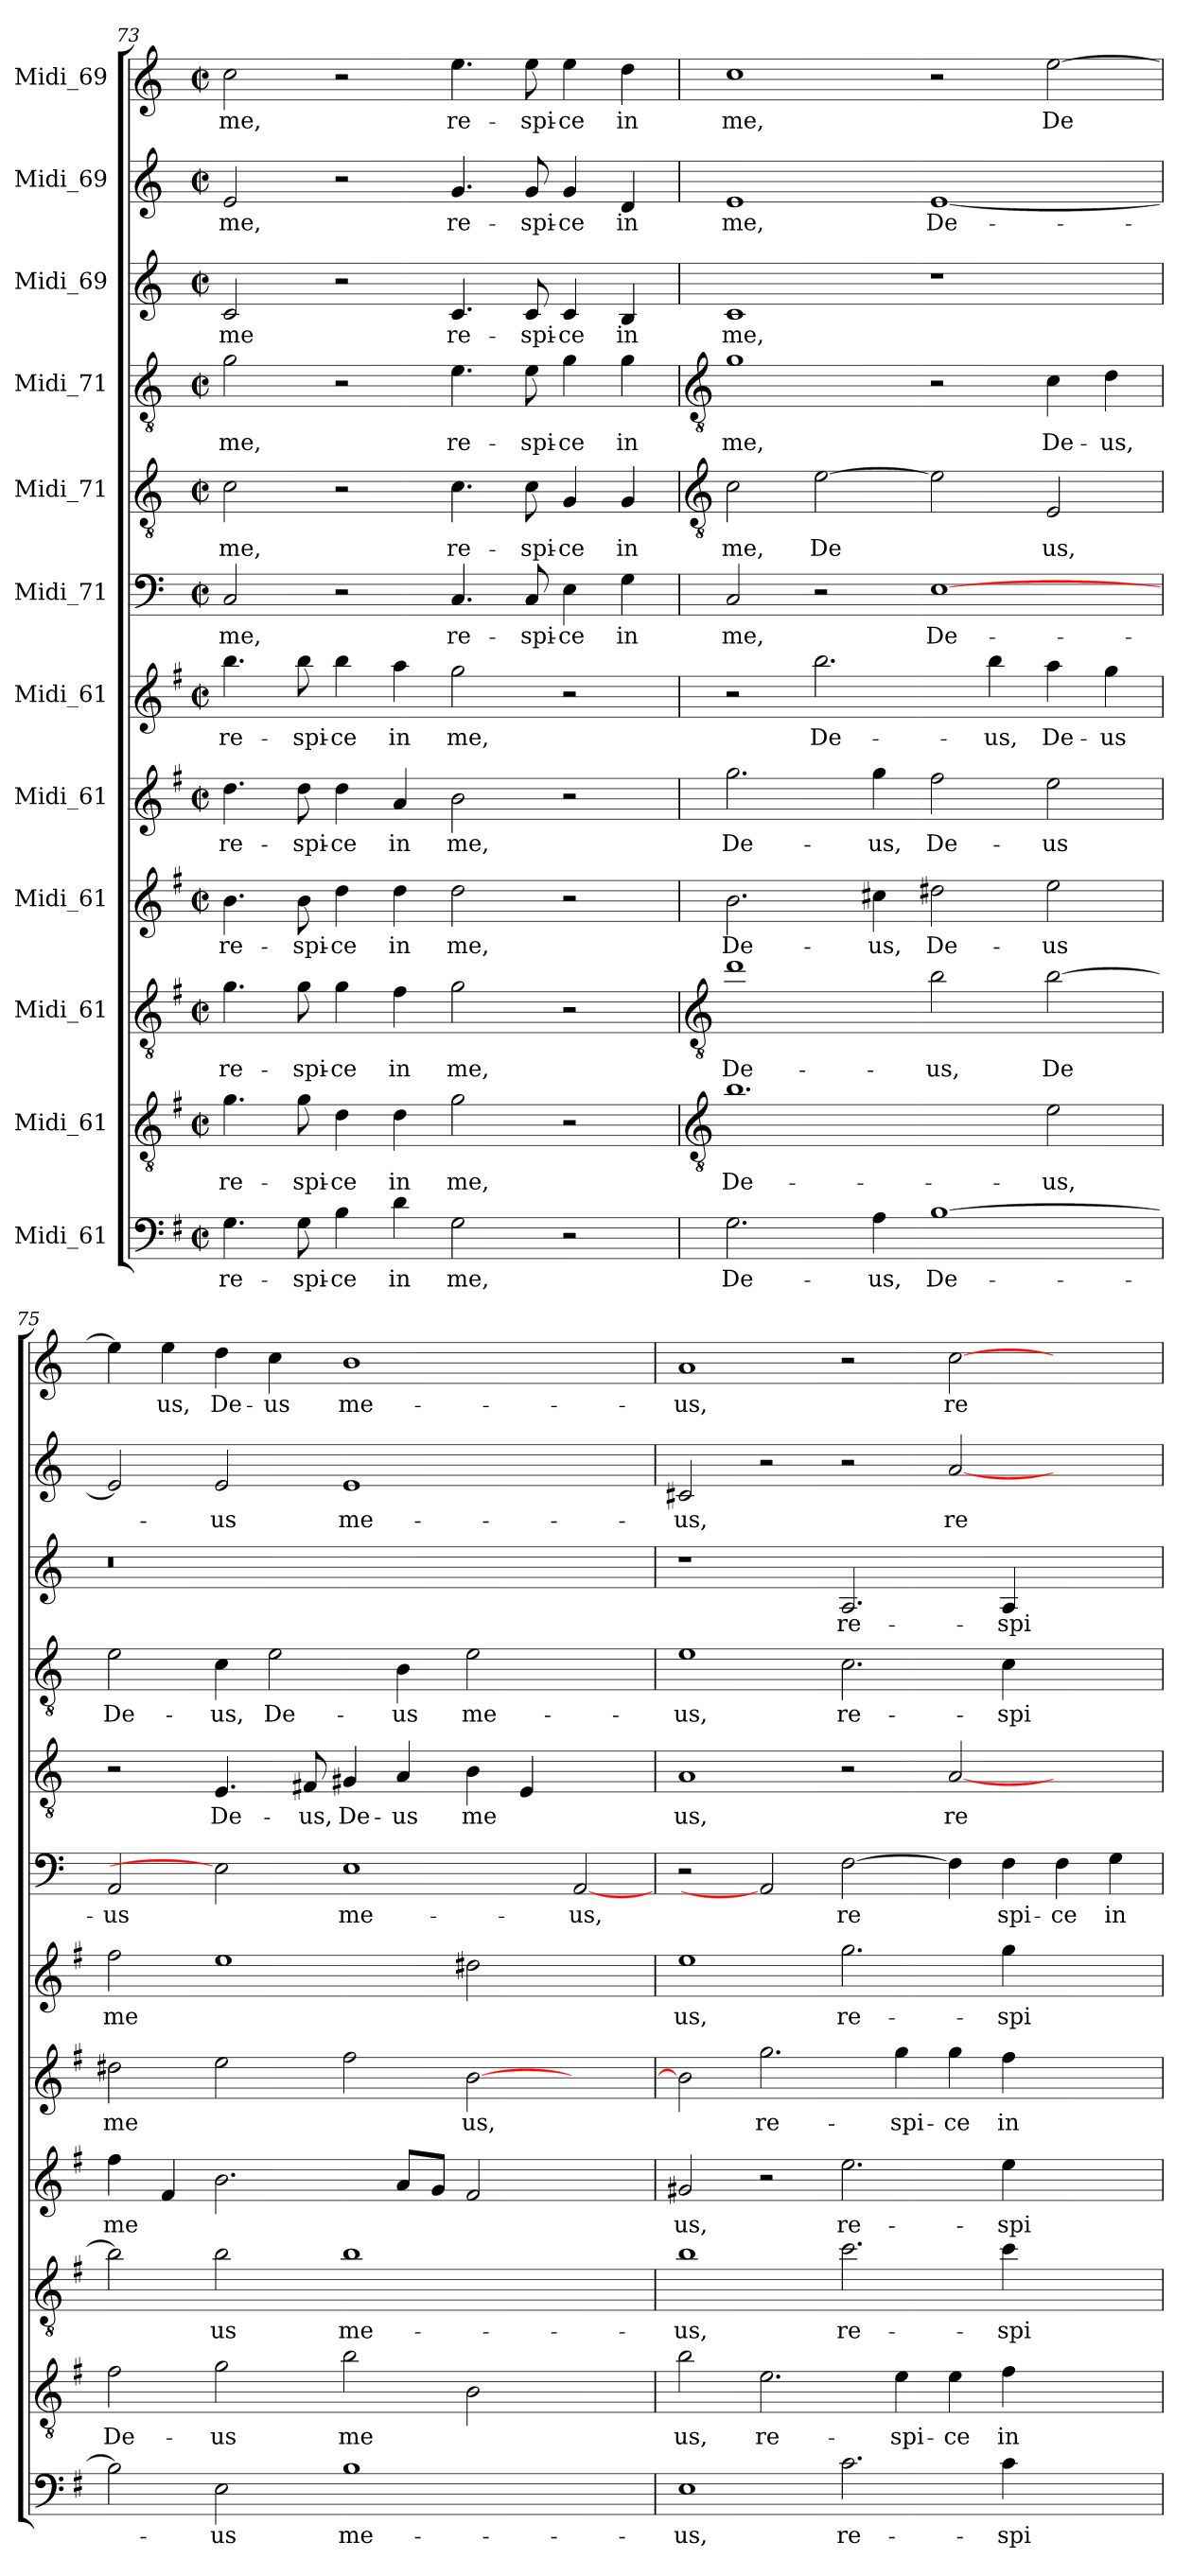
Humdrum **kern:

**kern	**text	**kern	**text	**kern	**text	**kern	**text	**kern	**text	**kern	**text	**kern	**text	**kern	**text	**kern	**text	**kern	**text	**kern	**text	**kern	**text
*part12	*part12	*part11	*part11	*part10	*part10	*part9	*part9	*part8	*part8	*part7	*part7	*part6	*part6	*part5	*part5	*part4	*part4	*part3	*part3	*part2	*part2	*part1	*part1
*staff12	*staff12	*staff11	*staff11	*staff10	*staff10	*staff9	*staff9	*staff8	*staff8	*staff7	*staff7	*staff6	*staff6	*staff5	*staff5	*staff4	*staff4	*staff3	*staff3	*staff2	*staff2	*staff1	*staff1
*I"Midi_61	*	*I"Midi_61	*	*I"Midi_61	*	*I"Midi_61	*	*I"Midi_61	*	*I"Midi_61	*	*I"Midi_71	*	*I"Midi_71	*	*I"Midi_71	*	*I"Midi_69	*	*I"Midi_69	*	*I"Midi_69	*
*clefF4	*	*clefGv2	*	*clefGv2	*	*clefG2	*	*clefG2	*	*clefG2	*	*clefF4	*	*clefGv2	*	*clefGv2	*	*clefG2	*	*clefG2	*	*clefG2	*
*ITrd4c7	*	*ITrd4c7	*	*ITrd4c7	*	*ITrd4c7	*	*ITrd4c7	*	*ITrd4c7	*	*	*	*	*	*	*	*	*	*	*	*	*
*k[]	*	*k[]	*	*k[]	*	*k[]	*	*k[]	*	*k[]	*	*k[]	*	*k[]	*	*k[]	*	*k[]	*	*k[]	*	*k[]	*
*C:	*	*C:	*	*C:	*	*C:	*	*C:	*	*C:	*	*C:	*	*C:	*	*C:	*	*C:	*	*C:	*	*C:	*
*M4/2	*	*M4/2	*	*M4/2	*	*M4/2	*	*M4/2	*	*M4/2	*	*M4/2	*	*M4/2	*	*M4/2	*	*M4/2	*	*M4/2	*	*M4/2	*
*met(c|)	*	*met(c|)	*	*met(c|)	*	*met(c|)	*	*met(c|)	*	*met(c|)	*	*met(c|)	*	*met(c|)	*	*met(c|)	*	*met(c|)	*	*met(c|)	*	*met(c|)	*
=73	=73	=73	=73	=73	=73	=73	=73	=73	=73	=73	=73	=73	=73	=73	=73	=73	=73	=73	=73	=73	=73	=73	=73
!	!LO:LY:b	!	!LO:LY:b	!	!LO:LY:b	!	!LO:LY:b	!	!LO:LY:b	!	!LO:LY:b	!	!LO:LY:b	!	!LO:LY:b	!	!LO:LY:b	!	!LO:LY:b	!	!LO:LY:b	!	!LO:LY:b
4.C	re-	4.c	re-	4.c	re-	4.e	re-	4.g	re-	4.ee	re-	2C	me,	2c	me,	2g	me,	2c	-me	2e	me,	2cc	me,
!	!LO:LY:b	!	!LO:LY:b	!	!LO:LY:b	!	!LO:LY:b	!	!LO:LY:b	!	!LO:LY:b	!	!	!	!	!	!	!	!	!	!	!	!
8C	-spi-	8c	-spi-	8c	-spi-	8e	-spi-	8g	-spi-	8ee	-spi-	.	.	.	.	.	.	.	.	.	.	.	.
!	!LO:LY:b	!	!LO:LY:b	!	!LO:LY:b	!	!LO:LY:b	!	!LO:LY:b	!	!LO:LY:b	!	!	!	!	!	!	!	!	!	!	!	!
4E	-ce	4G	-ce	4c	-ce	4g	-ce	4g	-ce	4ee	-ce	2r	.	2r	.	2r	.	2r	.	2r	.	2r	.
!	!LO:LY:b	!	!LO:LY:b	!	!LO:LY:b	!	!LO:LY:b	!	!LO:LY:b	!	!LO:LY:b	!	!	!	!	!	!	!	!	!	!	!	!
4G	in	4G	in	4B	in	4g	in	4d	in	4dd	in	.	.	.	.	.	.	.	.	.	.	.	.
!	!LO:LY:b	!	!LO:LY:b	!	!LO:LY:b	!	!LO:LY:b	!	!LO:LY:b	!	!LO:LY:b	!	!LO:LY:b	!	!LO:LY:b	!	!LO:LY:b	!	!LO:LY:b	!	!LO:LY:b	!	!LO:LY:b
2C	me,	2c	me,	2c	me,	2g	me,	2e	me,	2cc	me,	4.C	re-	4.c	re-	4.e	re-	4.c	re-	4.g	re-	4.ee	re-
!	!	!	!	!	!	!	!	!	!	!	!	!	!LO:LY:b	!	!LO:LY:b	!	!LO:LY:b	!	!LO:LY:b	!	!LO:LY:b	!	!LO:LY:b
.	.	.	.	.	.	.	.	.	.	.	.	8C	-spi-	8c	-spi-	8e	-spi-	8c	-spi-	8g	-spi-	8ee	-spi-
!	!	!	!	!	!	!	!	!	!	!	!	!	!LO:LY:b	!	!LO:LY:b	!	!LO:LY:b	!	!LO:LY:b	!	!LO:LY:b	!	!LO:LY:b
2r	.	2r	.	2r	.	2r	.	2r	.	2r	.	4E	-ce	4G	-ce	4g	-ce	4c	-ce	4g	-ce	4ee	-ce
!	!	!	!	!	!	!	!	!	!	!	!	!	!LO:LY:b	!	!LO:LY:b	!	!LO:LY:b	!	!LO:LY:b	!	!LO:LY:b	!	!LO:LY:b
.	.	.	.	.	.	.	.	.	.	.	.	4G	in	4G	in	4g	in	4B	in	4d	in	4dd	in
!!LO:LB:g=z
=74	=74	=74	=74	=74	=74	=74	=74	=74	=74	=74	=74	=74	=74	=74	=74	=74	=74	=74	=74	=74	=74	=74	=74
*	*	*clefGv2	*	*clefGv2	*	*	*	*	*	*	*	*	*	*clefGv2	*	*clefGv2	*	*	*	*	*	*	*
!	!LO:LY:b	!	!LO:LY:b	!	!LO:LY:b	!	!LO:LY:b	!	!LO:LY:b	!	!	!	!LO:LY:b	!	!LO:LY:b	!	!LO:LY:b	!	!LO:LY:b	!	!LO:LY:b	!	!LO:LY:b
2.C	De-	1.e	De-	1g	De-	2.e	De-	2.cc	De-	2r	.	2C	me,	2c	me,	1g	me,	1c	me,	1e	me,	1cc	me,
!	!	!	!	!	!	!	!	!	!	!	!LO:LY:b	!	!	!	!LO:LY:b	!	!	!	!	!	!	!	!
.	.	.	.	.	.	.	.	.	.	2.ee	De-	2r	.	[2e	De	.	.	.	.	.	.	.	.
!	!LO:LY:b	!	!	!	!	!	!LO:LY:b	!	!LO:LY:b	!	!	!	!	!	!	!	!	!	!	!	!	!	!
4D	-us,	.	.	.	.	4f#X	-us,	4cc	-us,	.	.	.	.	.	.	.	.	.	.	.	.	.	.
!	!LO:LY:b	!	!	!	!LO:LY:b	!	!LO:LY:b	!	!LO:LY:b	!	!	!	!LO:LY:b	!	!	!	!	!	!	!	!LO:LY:b	!	!
[1E	De-	.	.	2e	-us,	2g#X	De-	2b	De-	.	.	[1E	De-	2e]	.	2r	.	1r	.	[1e	De-	2r	.
!	!	!	!	!	!	!	!	!	!	!	!LO:LY:b	!	!	!	!	!	!	!	!	!	!	!	!
.	.	.	.	.	.	.	.	.	.	4ee	-us,	.	.	.	.	.	.	.	.	.	.	.	.
!	!	!	!LO:LY:b	!	!LO:LY:b	!	!LO:LY:b	!	!LO:LY:b	!	!LO:LY:b	!	!	!	!LO:LY:b	!	!LO:LY:b	!	!	!	!	!	!LO:LY:b
.	.	2A	-us,	[2e	De	2a	-us	2a	-us	4dd	De-	.	.	2E	us,	4c	De-	.	.	.	.	[2ee	De
!	!	!	!	!	!	!	!	!	!	!	!LO:LY:b	!	!	!	!	!	!LO:LY:b	!	!	!	!	!	!
.	.	.	.	.	.	.	.	.	.	4cc	-us	.	.	.	.	4d	-us,	.	.	.	.	.	.
=75	=75	=75	=75	=75	=75	=75	=75	=75	=75	=75	=75	=75	=75	=75	=75	=75	=75	=75	=75	=75	=75	=75	=75
!	!	!	!LO:LY:b	!	!	!	!LO:LY:b	!	!LO:LY:b	!	!LO:LY:b	!	!LO:LY:b	!	!	!	!LO:LY:b	!	!	!	!	!	!
2E]	.	2B	De-	2e]	.	4b	me	2g#X	me	2b	me	2AA	-us	2r	.	2e	De-	0r	.	2e]	.	4ee]	.
!	!	!	!	!	!	!	!	!	!	!	!	!	!	!	!	!	!	!	!	!	!	!	!LO:LY:b
.	.	.	.	.	.	4B	.	.	.	.	.	.	.	.	.	.	.	.	.	.	.	4ee	us,
!	!LO:LY:b	!	!LO:LY:b	!	!LO:LY:b	!	!	!	!	!	!	!	!	!	!LO:LY:b	!	!LO:LY:b	!	!	!	!LO:LY:b	!	!LO:LY:b
2AA	-us	2c	-us	2e	us	2.e	.	2a	.	1a	.	2E]	.	4.E	De-	4c	-us,	.	.	2e	-us	4dd	De-
!	!	!	!	!	!	!	!	!	!	!	!	!	!	!	!	!	!LO:LY:b	!	!	!	!	!	!LO:LY:b
.	.	.	.	.	.	.	.	.	.	.	.	.	.	.	.	2e	De-	.	.	.	.	4cc	-us
!	!	!	!	!	!	!	!	!	!	!	!	!	!	!	!LO:LY:b	!	!	!	!	!	!	!	!
.	.	.	.	.	.	.	.	.	.	.	.	.	.	8F#X	-us,	.	.	.	.	.	.	.	.
!	!LO:LY:b	!	!LO:LY:b	!	!LO:LY:b	!	!	!	!	!	!	!	!LO:LY:b	!	!LO:LY:b	!	!	!	!	!	!LO:LY:b	!	!LO:LY:b
1E	me-	2e	me	1e	me-	.	.	2b	.	.	.	1E	me-	4G#X	De-	.	.	.	.	1e	me-	1b	me-
!	!	!	!	!	!	!	!	!	!	!	!	!	!	!	!LO:LY:b	!	!LO:LY:b	!	!	!	!	!	!
.	.	.	.	.	.	8dL	.	.	.	.	.	.	.	4A	-us	4B	-us	.	.	.	.	.	.
.	.	.	.	.	.	8cJ	.	.	.	.	.	.	.	.	.	.	.	.	.	.	.	.	.
!	!	!	!	!	!	!	!	!	!LO:LY:b	!	!	!	!	!	!LO:LY:b	!	!LO:LY:b	!	!	!	!	!	!
.	.	2E	.	.	.	2B	.	[2e	us,	2g#	.	.	.	4B	me	2e	me-	.	.	.	.	.	.
.	.	.	.	.	.	.	.	.	.	.	.	.	.	4E	.	.	.	.	.	.	.	.	.
!	!	!	!	!	!	!	!	!	!	!	!	!	!LO:LY:b	!	!	!	!	!	!	!	!	!	!
2ryy	.	2ryy	.	2ryy	.	2ryy	.	2ryy	.	2ryy	.	[2AA	-us,	2ryy	.	2ryy	.	2ryy	.	2ryy	.	2ryy	.
=76	=76	=76	=76	=76	=76	=76	=76	=76	=76	=76	=76	=76	=76	=76	=76	=76	=76	=76	=76	=76	=76	=76	=76
!	!LO:LY:b	!	!LO:LY:b	!	!LO:LY:b	!	!LO:LY:b	!	!	!	!LO:LY:b	!	!	!	!LO:LY:b	!	!LO:LY:b	!	!	!	!LO:LY:b	!	!LO:LY:b
1AA	-us,	2e	us,	1e	-us,	2c#X	us,	2e]	.	1a	us,	2r	.	1A	us,	1e	-us,	1r	.	2c#X	-us,	1a	-us,
!	!	!	!LO:LY:b	!	!	!	!	!	!LO:LY:b	!	!	!	!	!	!	!	!	!	!	!	!	!	!
.	.	2.A	re-	.	.	2r	.	2.cc	re-	.	.	2AA]	.	.	.	.	.	.	.	2r	.	.	.
!	!LO:LY:b	!	!	!	!LO:LY:b	!	!LO:LY:b	!	!	!	!LO:LY:b	!	!LO:LY:b	!	!	!	!LO:LY:b	!	!LO:LY:b	!	!	!	!
2.F	re-	.	.	2.f	re-	2.a	re-	.	.	2.cc	re-	[2F	re	2r	.	2.c	re-	2.A	re-	2r	.	2r	.
!	!	!	!LO:LY:b	!	!	!	!	!	!LO:LY:b	!	!	!	!	!	!	!	!	!	!	!	!	!	!
.	.	4A	-spi-	.	.	.	.	4cc	-spi-	.	.	.	.	.	.	.	.	.	.	.	.	.	.
!	!	!	!LO:LY:b	!	!	!	!	!	!LO:LY:b	!	!	!	!	!	!LO:LY:b	!	!	!	!	!	!LO:LY:b	!	!LO:LY:b
.	.	4A	-ce	.	.	.	.	4cc	-ce	.	.	4F]	.	[2A	re	.	.	.	.	[2a	re	[2cc	re
!	!LO:LY:b	!	!LO:LY:b	!	!LO:LY:b	!	!LO:LY:b	!	!LO:LY:b	!	!LO:LY:b	!	!LO:LY:b	!	!	!	!LO:LY:b	!	!LO:LY:b	!	!	!	!
4F	-spi-	4B	in	4f	-spi-	4a	-spi-	4b	in	4cc	-spi-	4F	spi-	.	.	4c	-spi-	4A	-spi-	.	.	.	.
!	!	!	!	!	!	!	!	!	!	!	!	!	!LO:LY:b	!	!	!	!	!	!	!	!	!	!
2ryy	.	2ryy	.	2ryy	.	2ryy	.	2ryy	.	2ryy	.	4F	-ce	2ryy	.	2ryy	.	2ryy	.	2ryy	.	2ryy	.
!	!	!	!	!	!	!	!	!	!	!	!	!	!LO:LY:b	!	!	!	!	!	!	!	!	!	!
.	.	.	.	.	.	.	.	.	.	.	.	4G	in	.	.	.	.	.	.	.	.	.	.
=	=	=	=	=	=	=	=	=	=	=	=	=	=	=	=	=	=	=	=	=	=	=	=
*-	*-	*-	*-	*-	*-	*-	*-	*-	*-	*-	*-	*-	*-	*-	*-	*-	*-	*-	*-	*-	*-	*-	*-
